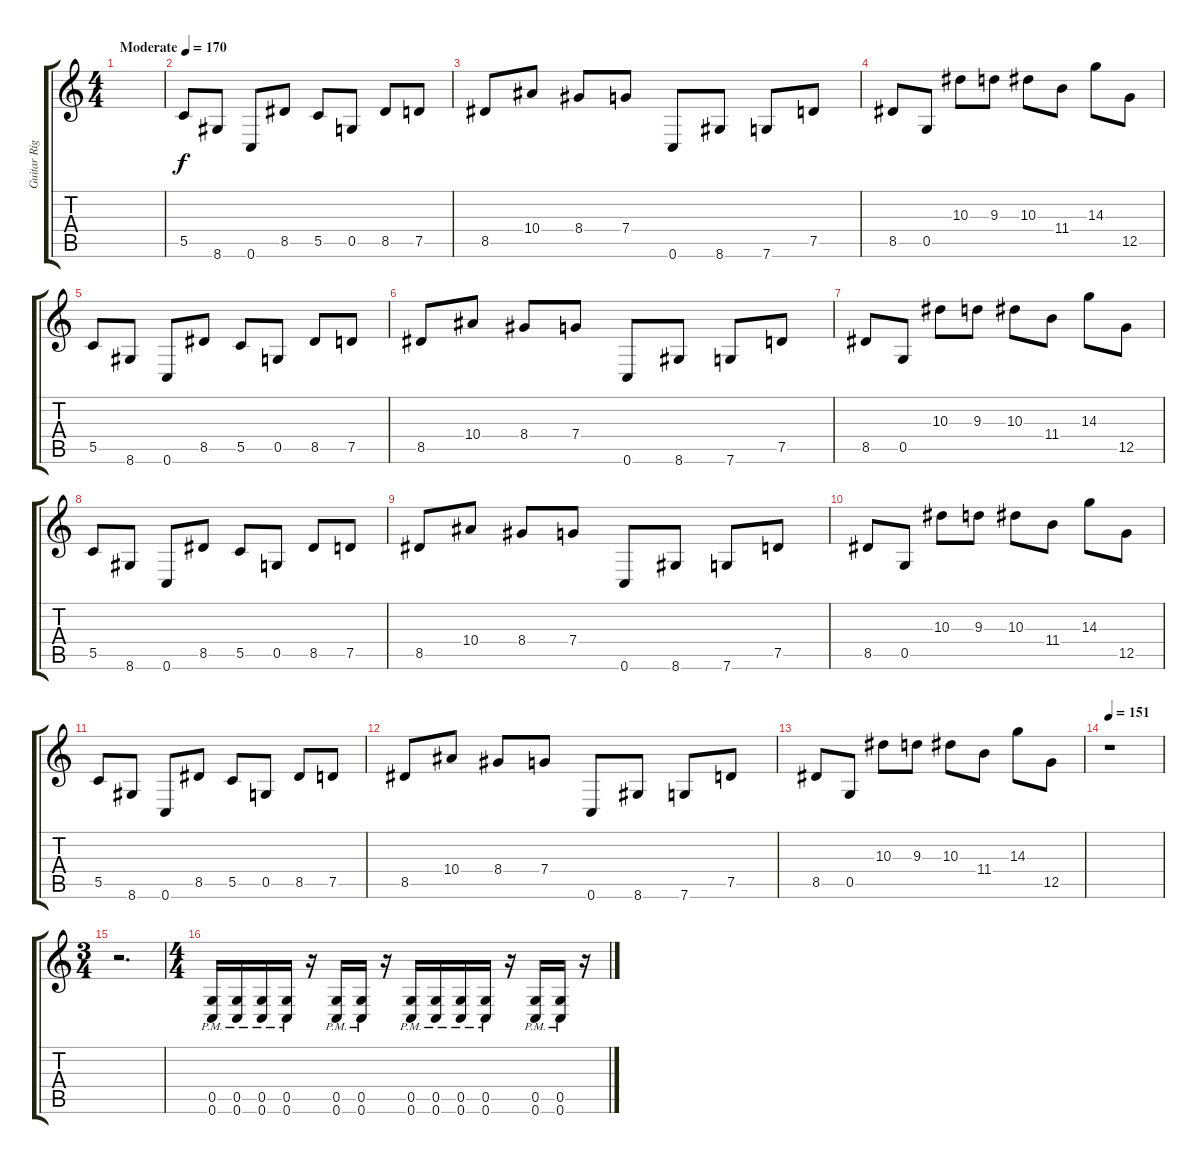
\track ("Guitar Right" "Guitar Rig") {instrument overdrivenguitar}
\staff {score tabs}
\tuning (D4 A3 F3 C3 G2 C2) {hide}
\ts (4 4)
\tempo (170 "Moderate")
\clef g2
\ks c
|
5.5.8 8.6.8 0.6.8 8.5.8 5.5.8 0.5.8 8.5.8 7.5.8 |
8.5.8 10.4.8 8.4.8 7.4.8 0.6.8 8.6.8 7.6.8 7.5.8 |
8.5.8 0.5.8 10.3.8 9.3.8 10.3.8 11.4.8 14.3.8 12.5.8 |
5.5.8 8.6.8 0.6.8 8.5.8 5.5.8 0.5.8 8.5.8 7.5.8 |
8.5.8 10.4.8 8.4.8 7.4.8 0.6.8 8.6.8 7.6.8 7.5.8 |
8.5.8 0.5.8 10.3.8 9.3.8 10.3.8 11.4.8 14.3.8 12.5.8 |
5.5.8 8.6.8 0.6.8 8.5.8 5.5.8 0.5.8 8.5.8 7.5.8 |
8.5.8 10.4.8 8.4.8 7.4.8 0.6.8 8.6.8 7.6.8 7.5.8 |
8.5.8 0.5.8 10.3.8 9.3.8 10.3.8 11.4.8 14.3.8 12.5.8 |
5.5.8 8.6.8 0.6.8 8.5.8 5.5.8 0.5.8 8.5.8 7.5.8 |
8.5.8 10.4.8 8.4.8 7.4.8 0.6.8 8.6.8 7.6.8 7.5.8 |
8.5.8 0.5.8 10.3.8 9.3.8 10.3.8 11.4.8 14.3.8 12.5.8 |
\tempo 151
r.1 |
\ts (3 4)
r.2{d} |
\ts (4 4)
(0.5{pm} 0.6{pm}).16 (0.5{pm} 0.6{pm}).16 (0.5{pm} 0.6{pm}).16 (0.5{pm} 0.6{pm}).16 r.16 (0.5{pm} 0.6{pm}).16 (0.5{pm} 0.6{pm}).16 r.16 (0.5{pm} 0.6{pm}).16 (0.5{pm} 0.6{pm}).16 (0.5{pm} 0.6{pm}).16 (0.5{pm} 0.6{pm}).16 r.16 (0.5{pm} 0.6{pm}).16 (0.5{pm} 0.6{pm}).16 r.16
